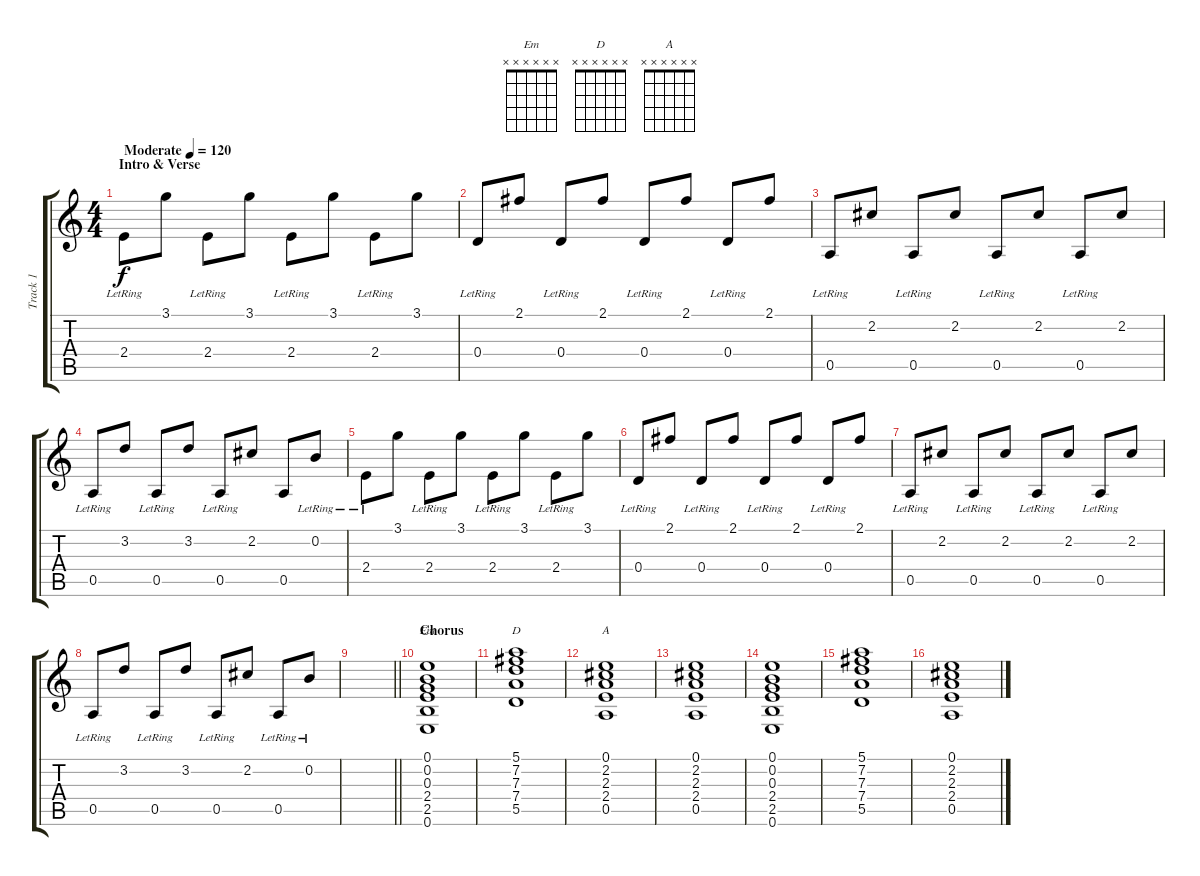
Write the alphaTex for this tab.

\track ("Track 1" "Track 1") {instrument electricguitarclean}
\staff {score tabs}
\tuning (E4 B3 G3 D3 A2 E2) {hide}
\chord ("Em" x x x x x x)
\chord ("D" x x x x x x)
\chord ("A" x x x x x x)
\ts (4 4)
\section ("" "Intro & Verse")
\tempo (120 "Moderate")
\clef g2
\ks c
2.4{lr}.8{dy f instrument electricguitarclean} 3.1.8 2.4{lr}.8 3.1.8 2.4{lr}.8 3.1.8 2.4{lr}.8 3.1.8 |
0.4{lr}.8 2.1.8 0.4{lr}.8 2.1.8 0.4{lr}.8 2.1.8 0.4{lr}.8 2.1.8 |
0.5{lr}.8 2.2.8 0.5{lr}.8 2.2.8 0.5{lr}.8 2.2.8 0.5{lr}.8 2.2.8 |
0.5{lr}.8 3.2.8 0.5{lr}.8 3.2.8 0.5{lr}.8 2.2.8 0.5.8 0.2{lr}.8 |
2.4{lr}.8 3.1.8 2.4{lr}.8 3.1.8 2.4{lr}.8 3.1.8 2.4{lr}.8 3.1.8 |
0.4{lr}.8 2.1.8 0.4{lr}.8 2.1.8 0.4{lr}.8 2.1.8 0.4{lr}.8 2.1.8 |
0.5{lr}.8 2.2.8 0.5{lr}.8 2.2.8 0.5{lr}.8 2.2.8 0.5{lr}.8 2.2.8 |
0.5{lr}.8 3.2.8 0.5{lr}.8 3.2.8 0.5{lr}.8 2.2.8 0.5{lr}.8 0.2{lr}.8 |
\barLineRight lightlight
|
\section ("" "Chorus")
(0.1 0.2 0.3 2.4 2.5 0.6).1{ch "Em"} |
(5.1 7.2 7.3 7.4 5.5).1{ch "D"} |
(0.1 2.2 2.3 2.4 0.5).1{ch "A"} |
(0.1 2.2 2.3 2.4 0.5).1 |
(0.1 0.2 0.3 2.4 2.5 0.6).1 |
(5.1 7.2 7.3 7.4 5.5).1 |
(0.1 2.2 2.3 2.4 0.5).1
